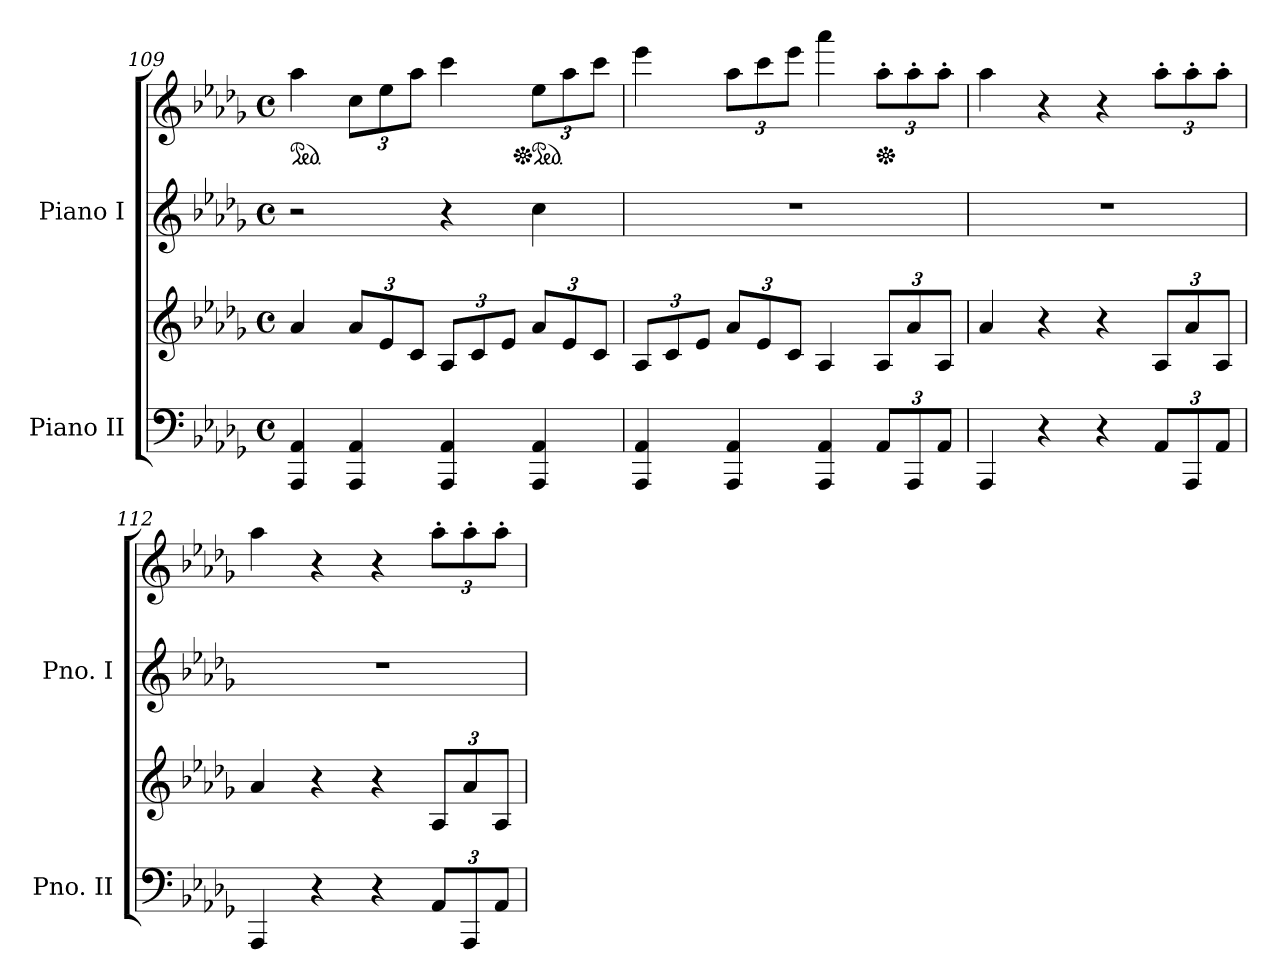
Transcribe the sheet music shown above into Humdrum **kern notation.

**kern	**kern	**kern	**kern
*part2	*part2	*part1	*part1
*staff4	*staff3	*staff2	*staff1
*I"Piano II	*	*I"Piano I	*
*I'Pno. II	*	*I'Pno. I	*
*clefF4	*clefG2	*clefG2	*clefG2
*k[b-e-a-d-g-]	*k[b-e-a-d-g-]	*k[b-e-a-d-g-]	*k[b-e-a-d-g-]
*M4/4	*M4/4	*M4/4	*M4/4
*met(c)	*met(c)	*met(c)	*met(c)
*	*	*	*ped
=109	=109	=109	=109
4AAA-/ 4AA-/	4a-/	2r	4aa-\
*	*Xbrackettup	*	*Xbrackettup
4AAA-/ 4AA-/	12a-/L	.	12cc\L
.	12e-/	.	12ee-\
.	12c/J	.	12aa-\J
4AAA-/ 4AA-/	12A-/L	4r	4ccc\
.	12c/	.	.
.	12e-/J	.	.
*	*	*	*Xped
*	*	*	*ped
4AAA-/ 4AA-/	12a-/L	4cc\	12ee-\L
.	12e-/	.	12aa-\
.	12c/J	.	12ccc\J
!!LO:LB:g=z
=110	=110	=110	=110
4AAA-/ 4AA-/	12A-/L	1r	4eee-\
.	12c/	.	.
.	12e-/J	.	.
4AAA-/ 4AA-/	12a-/L	.	12aa-\L
.	12e-/	.	12ccc\
.	12c/J	.	12eee-\J
4AAA-/ 4AA-/	4A-/	.	4aaa-\
*Xbrackettup	*	*	*
*	*	*	*Xped
12AA-/L	12A-/L	.	12aa-'\L
12AAA-/	12a-/	.	12aa-'\
12AA-/J	12A-/J	.	12aa-'\J
=111	=111	=111	=111
4AAA-/	4a-/	1r	4aa-\
4r	4r	.	4r
4r	4r	.	4r
12AA-/L	12A-/L	.	12aa-'\L
12AAA-/	12a-/	.	12aa-'\
12AA-/J	12A-/J	.	12aa-'\J
=112	=112	=112	=112
4AAA-/	4a-/	1r	4aa-\
4r	4r	.	4r
4r	4r	.	4r
12AA-/L	12A-/L	.	12aa-'\L
12AAA-/	12a-/	.	12aa-'\
12AA-/J	12A-/J	.	12aa-'\J
=	=	=	=
*-	*-	*-	*-
